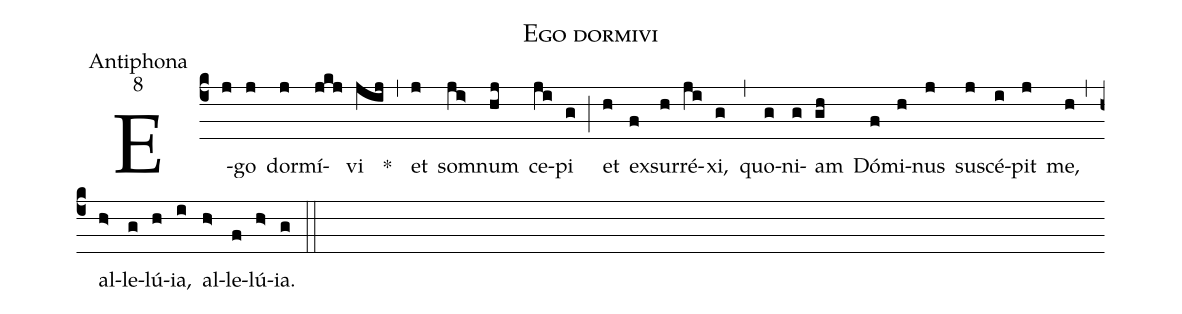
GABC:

name:Ego dormivi;
office-part:Antiphona;
mode:8;
%%
(c4) E(j)go(j) dor(j)mí(jkj)vi(jij) *(,) et(j) som(ji>)num(hj) ce(ji)pi(g) (;) et(h) ex(f)sur(h)ré(ji)xi,(g) (,) quo(g)ni(g)am(gh) Dó(f)mi(h)nus(j) sus(j)cé(i)pit(j) me,(h) (,) al(h>)le(g)lú(h)ia,(i) al(h>)le(f)lú(h>)ia.(g) (::)
